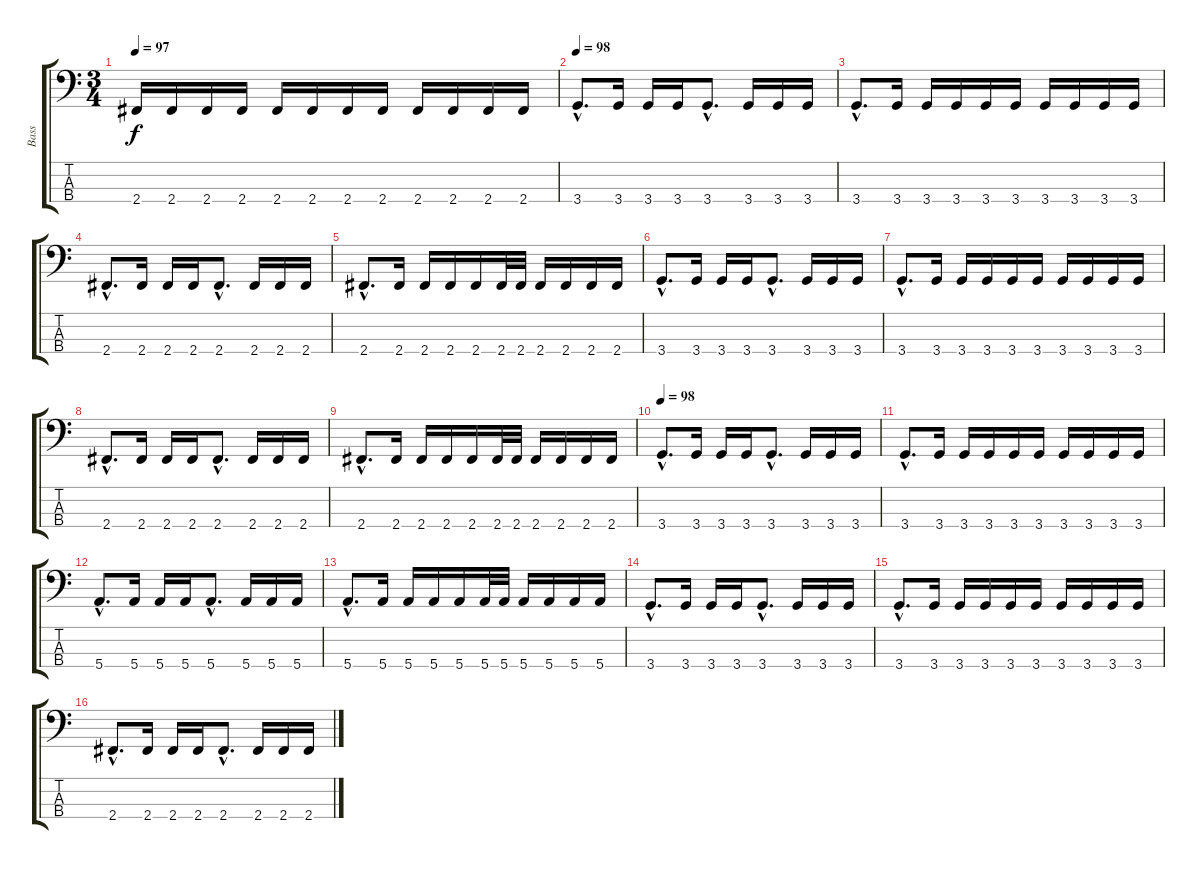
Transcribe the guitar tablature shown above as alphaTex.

\track ("Bass" "Bass") {instrument electricbassfinger}
\staff {score tabs}
\tuning (G2 D2 A1 E1) {hide}
\ts (3 4)
\tempo 97
\clef f4
\ks c
2.4.16{dy f} 2.4.16 2.4.16 2.4.16 2.4.16 2.4.16 2.4.16 2.4.16 2.4.16 2.4.16 2.4.16 2.4.16 |
\tempo 98
3.4{hac}.8{d} 3.4.16 3.4.16 3.4.16 3.4{hac}.8{d} 3.4.16 3.4.16 3.4.16 |
3.4{hac}.8{d} 3.4.16 3.4.16 3.4.16 3.4.16 3.4.16 3.4.16 3.4.16 3.4.16 3.4.16 |
2.4{hac}.8{d} 2.4.16 2.4.16 2.4.16 2.4{hac}.8{d} 2.4.16 2.4.16 2.4.16 |
2.4{hac}.8{d} 2.4.16 2.4.16 2.4.16 2.4.16 2.4.32 2.4.32 2.4.16 2.4.16 2.4.16 2.4.16 |
3.4{hac}.8{d} 3.4.16 3.4.16 3.4.16 3.4{hac}.8{d} 3.4.16 3.4.16 3.4.16 |
3.4{hac}.8{d} 3.4.16 3.4.16 3.4.16 3.4.16 3.4.16 3.4.16 3.4.16 3.4.16 3.4.16 |
2.4{hac}.8{d} 2.4.16 2.4.16 2.4.16 2.4{hac}.8{d} 2.4.16 2.4.16 2.4.16 |
2.4{hac}.8{d} 2.4.16 2.4.16 2.4.16 2.4.16 2.4.32 2.4.32 2.4.16 2.4.16 2.4.16 2.4.16 |
\tempo 98
3.4{hac}.8{d} 3.4.16 3.4.16 3.4.16 3.4{hac}.8{d} 3.4.16 3.4.16 3.4.16 |
3.4{hac}.8{d} 3.4.16 3.4.16 3.4.16 3.4.16 3.4.16 3.4.16 3.4.16 3.4.16 3.4.16 |
5.4{hac}.8{d} 5.4.16 5.4.16 5.4.16 5.4{hac}.8{d} 5.4.16 5.4.16 5.4.16 |
5.4{hac}.8{d} 5.4.16 5.4.16 5.4.16 5.4.16 5.4.32 5.4.32 5.4.16 5.4.16 5.4.16 5.4.16 |
3.4{hac}.8{d} 3.4.16 3.4.16 3.4.16 3.4{hac}.8{d} 3.4.16 3.4.16 3.4.16 |
3.4{hac}.8{d} 3.4.16 3.4.16 3.4.16 3.4.16 3.4.16 3.4.16 3.4.16 3.4.16 3.4.16 |
2.4{hac}.8{d} 2.4.16 2.4.16 2.4.16 2.4{hac}.8{d} 2.4.16 2.4.16 2.4.16
